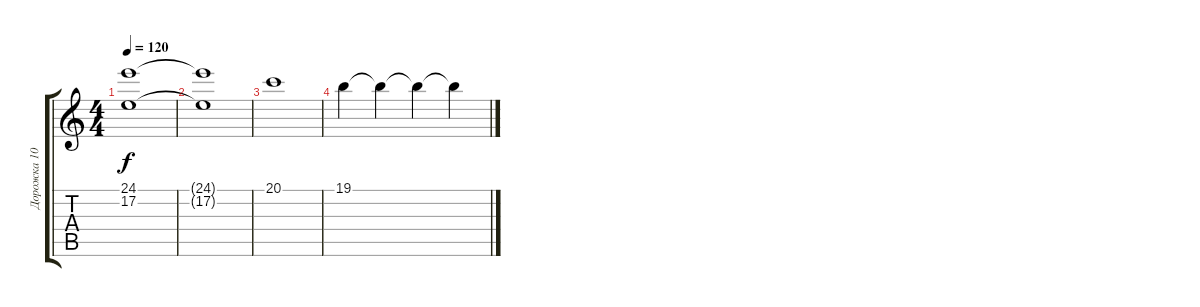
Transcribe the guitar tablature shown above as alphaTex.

\track ("Дорожка 10" "Дорожка 10") {instrument stringensemble1}
\staff {score tabs}
\tuning (E4 B3 G3 D3 A2 E2) {hide}
\ts (4 4)
\tempo 120
\clef g2
\ks c
(24.1 17.2).1{dy f} |
(24.1{t} 17.2{t}).1 |
20.1.1 |
19.1.4 19.1{t}.4 19.1{t}.4 19.1{t}.4
